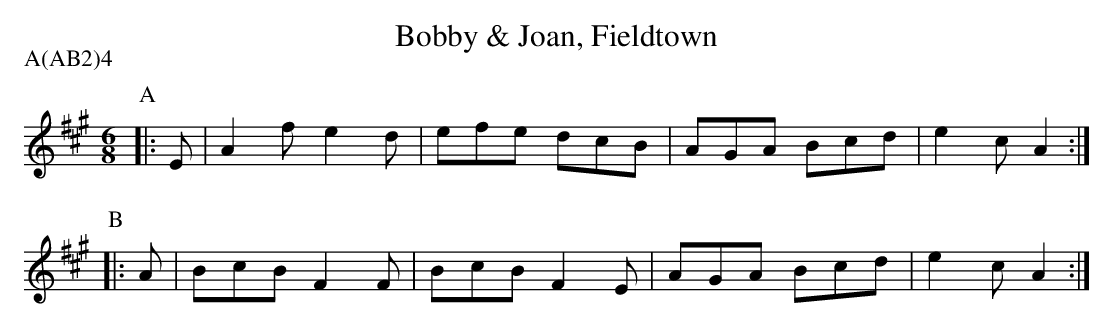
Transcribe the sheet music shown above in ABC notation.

X:1
T:Bobby & Joan, Fieldtown
M:6/8
L:1/8
P:A(AB2)4
K:A
P:A
|:E|A2f e2d|efe dcB|AGA Bcd|e2c A2:|
P:B
|:A|BcB F2F|BcB F2E|AGA Bcd|e2c A2:|
